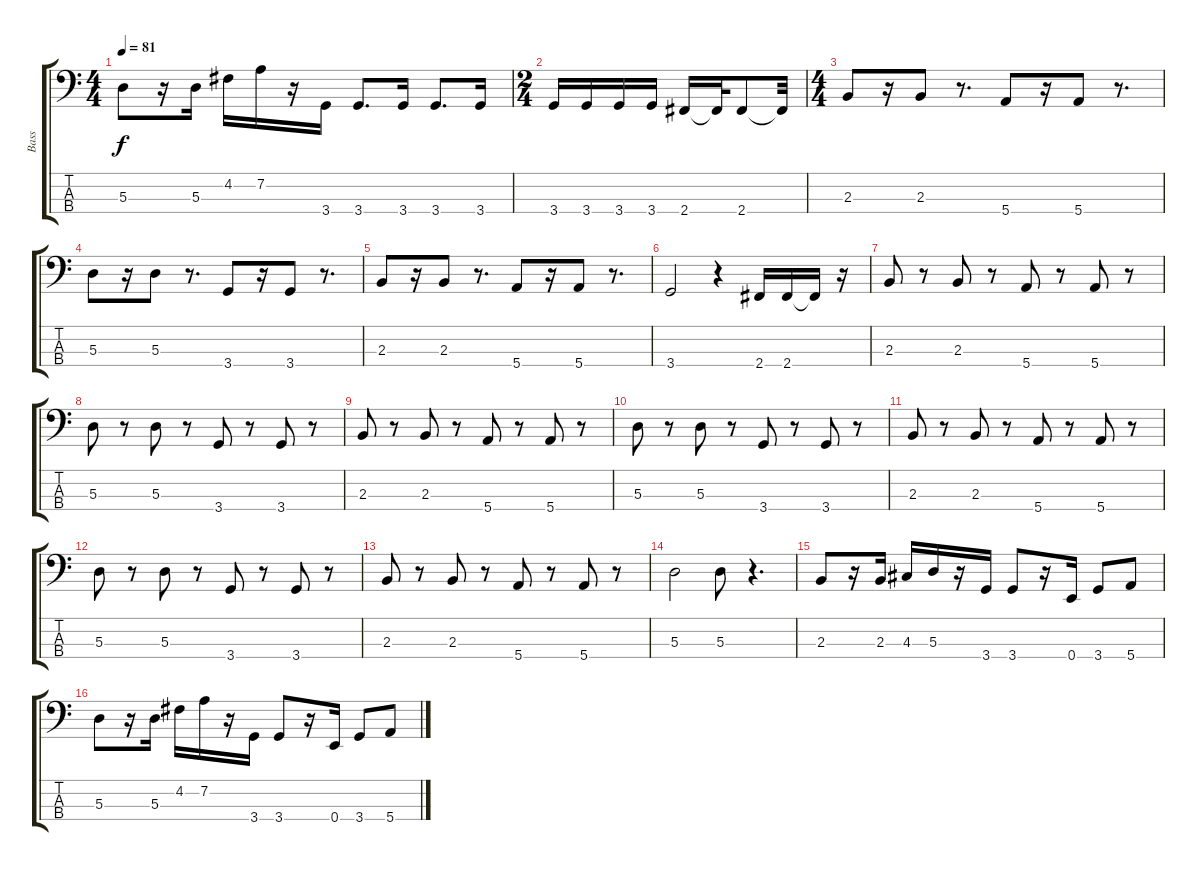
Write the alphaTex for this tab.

\track ("Bass" "Bass") {instrument electricbassfinger}
\staff {score tabs}
\tuning (G2 D2 A1 E1) {hide}
\ts (4 4)
\tempo 81
\clef f4
\ks c
5.3.8{dy f} r.16 5.3.16 4.2.16 7.2.16 r.16 3.4.16 3.4.8{d} 3.4.16 3.4.8{d} 3.4.16 |
\ts (2 4)
3.4.16 3.4.16 3.4.16 3.4.16 2.4.16 2.4{t}.32 2.4.8 2.4{t}.32 |
\ts (4 4)
2.3.8 r.16 2.3.8 r.8{d} 5.4.8 r.16 5.4.8 r.8{d} |
5.3.8 r.16 5.3.8 r.8{d} 3.4.8 r.16 3.4.8 r.8{d} |
2.3.8 r.16 2.3.8 r.8{d} 5.4.8 r.16 5.4.8 r.8{d} |
3.4.2 r.4 2.4.16 2.4.16 2.4{t}.16 r.16 |
2.3.8 r.8 2.3.8 r.8 5.4.8 r.8 5.4.8 r.8 |
5.3.8 r.8 5.3.8 r.8 3.4.8 r.8 3.4.8 r.8 |
2.3.8 r.8 2.3.8 r.8 5.4.8 r.8 5.4.8 r.8 |
5.3.8 r.8 5.3.8 r.8 3.4.8 r.8 3.4.8 r.8 |
2.3.8 r.8 2.3.8 r.8 5.4.8 r.8 5.4.8 r.8 |
5.3.8 r.8 5.3.8 r.8 3.4.8 r.8 3.4.8 r.8 |
2.3.8 r.8 2.3.8 r.8 5.4.8 r.8 5.4.8 r.8 |
5.3.2 5.3.8 r.4{d} |
2.3.8 r.16 2.3.16 4.3.16 5.3.16 r.16 3.4.16 3.4.8 r.16 0.4.16 3.4.8 5.4.8 |
5.3.8 r.16 5.3.16 4.2.16 7.2.16 r.16 3.4.16 3.4.8 r.16 0.4.16 3.4.8 5.4.8
